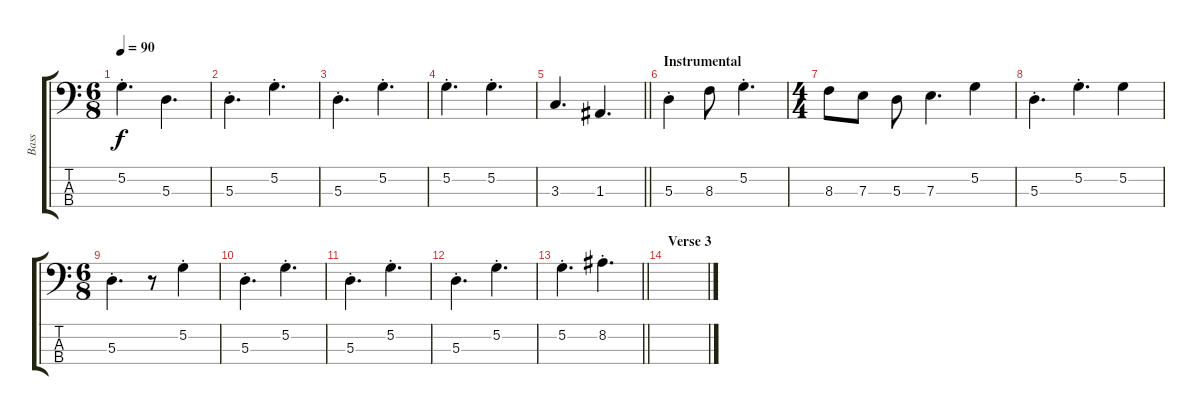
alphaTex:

\track ("Bass" "Bass") {instrument electricbassfinger}
\staff {score tabs}
\tuning (G2 D2 A1 E1) {hide}
\ts (6 8)
\tempo 90
\clef f4
\ks c
5.2{st}.4{d dy f} 5.3.4{d} |
5.3{st}.4{d} 5.2{st}.4{d} |
5.3{st}.4{d} 5.2{st}.4{d} |
5.2{st}.4{d} 5.2{st}.4{d} |
\barLineRight lightlight
3.3.4{d} 1.3.4{d} |
\section ("" "Instrumental")
5.3{st}.4 8.3.8 5.2{st}.4{d} |
\ts (4 4)
8.3.8 7.3.8 5.3.8 7.3.4{d} 5.2.4 |
5.3{st}.4{d} 5.2{st}.4{d} 5.2.4 |
\ts (6 8)
5.3{st}.4{d} r.8 5.2{st}.4 |
5.3{st}.4{d} 5.2{st}.4{d} |
5.3{st}.4{d} 5.2{st}.4{d} |
5.3{st}.4{d} 5.2{st}.4{d} |
\barLineRight lightlight
5.2{st}.4{d} 8.2{st}.4{d} |
\section ("" "Verse 3")
